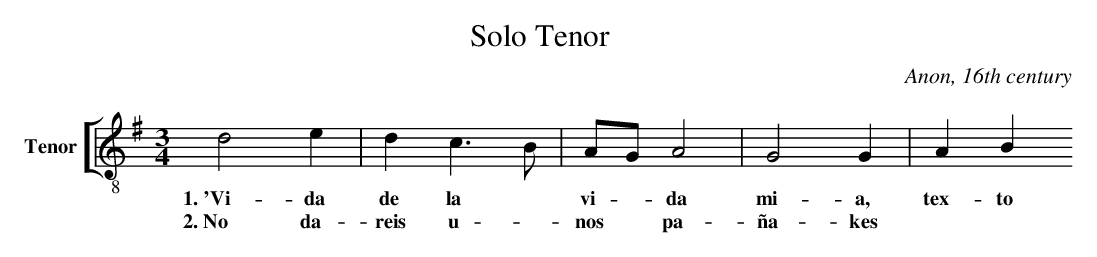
X:1
T:Solo Tenor
C:Anon, 16th century
M:3/4
L:1/8
K:G
V: 3 clef=treble-8 name="Tenor" sname="T."
%%staves [ 3 ]
[M:3/4] d4 e2| d2c2 > B2|AGA4| G4 G2| A2 B2
w: 1.~'Vi-da | de la * | vi - da | mi-a, tex-to
w: 2.~No da-| reis u - | nos * pa-|\~na-kes
